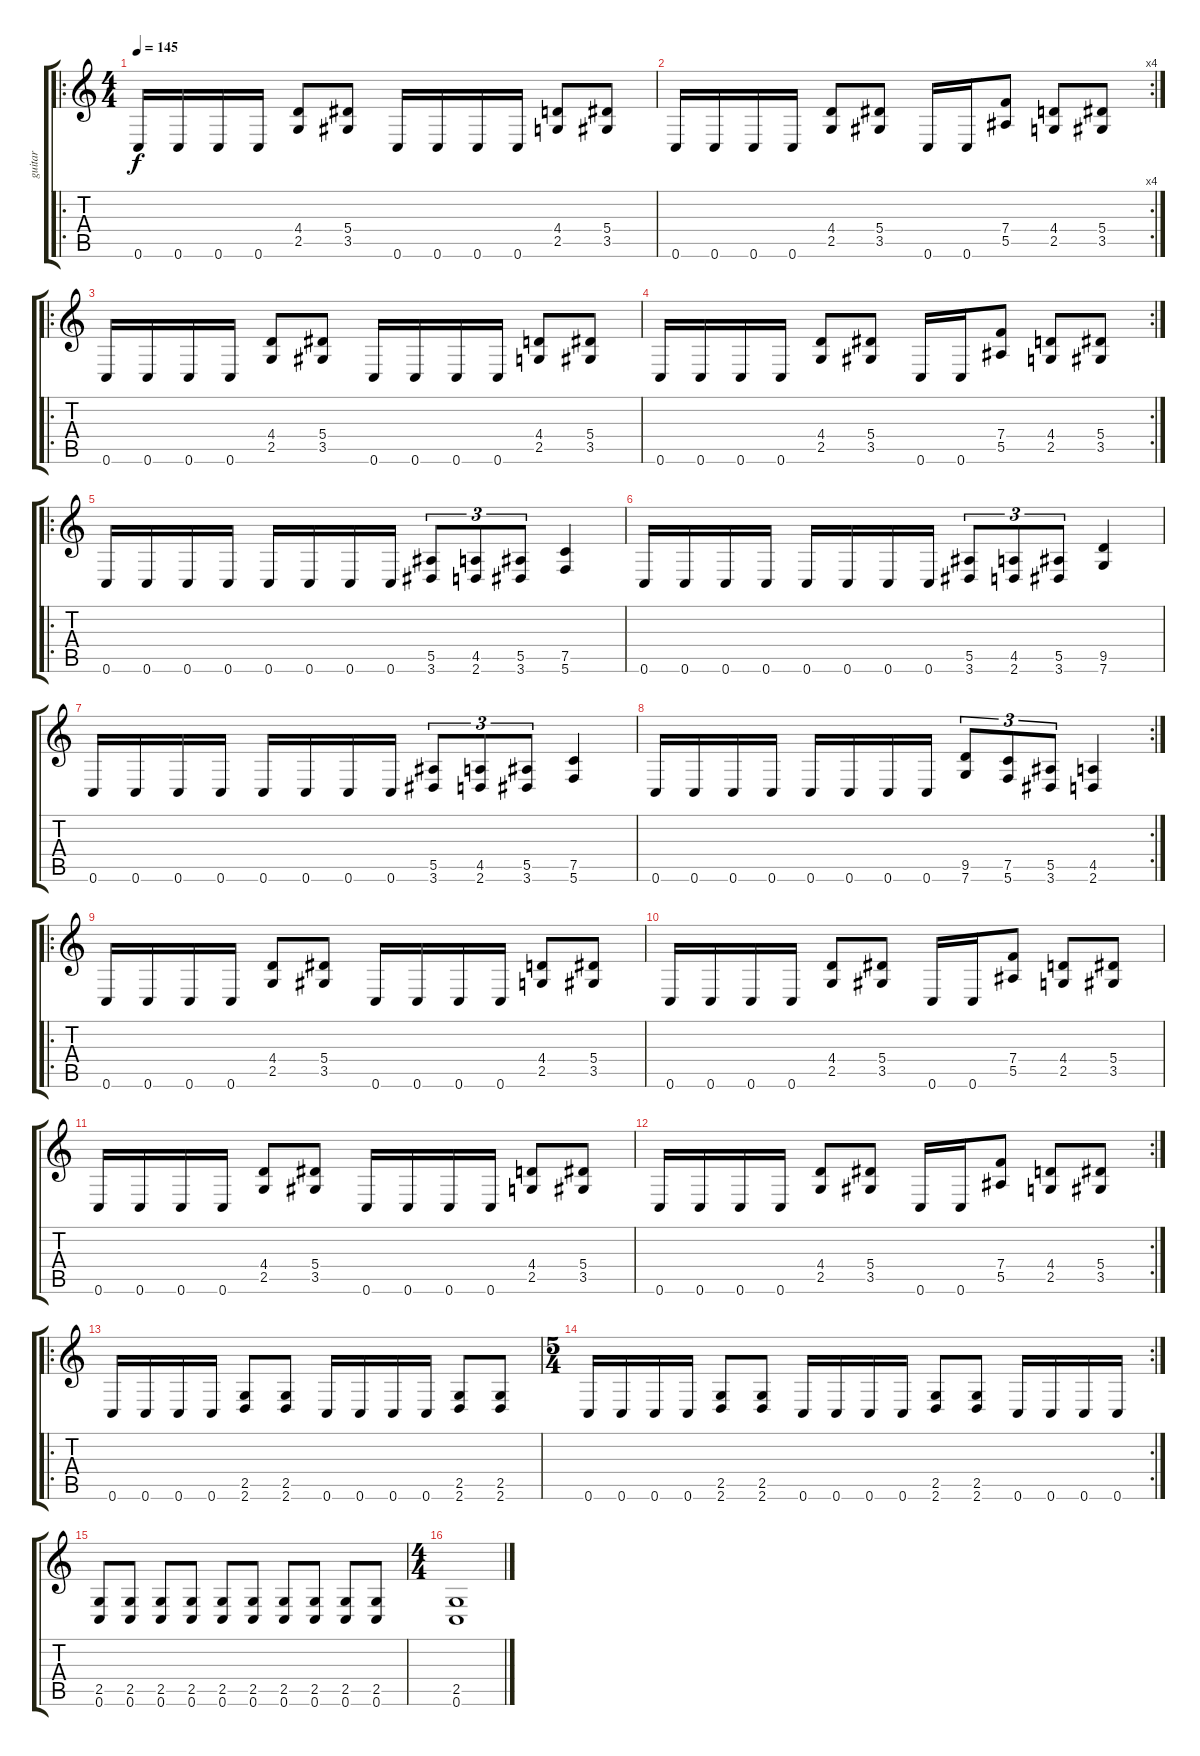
\track ("guitar" "guitar") {instrument distortionguitar}
\staff {score tabs}
\tuning (C4 G3 Eb3 Bb2 F2 C2) {hide}
\ro
\ts (4 4)
\tempo 145
\clef g2
\ks c
0.6.16{dy f instrument distortionguitar} 0.6.16 0.6.16 0.6.16 (4.4 2.5).8 (5.4 3.5).8 0.6.16 0.6.16 0.6.16 0.6.16 (4.4 2.5).8 (5.4 3.5).8 |
\rc 4
0.6.16 0.6.16 0.6.16 0.6.16 (4.4 2.5).8 (5.4 3.5).8 0.6.16 0.6.16 (7.4 5.5).8 (4.4 2.5).8 (5.4 3.5).8 |
\ro
0.6.16 0.6.16 0.6.16 0.6.16 (4.4 2.5).8 (5.4 3.5).8 0.6.16 0.6.16 0.6.16 0.6.16 (4.4 2.5).8 (5.4 3.5).8 |
\rc 2
0.6.16 0.6.16 0.6.16 0.6.16 (4.4 2.5).8 (5.4 3.5).8 0.6.16 0.6.16 (7.4 5.5).8 (4.4 2.5).8 (5.4 3.5).8 |
\ro
0.6.16 0.6.16 0.6.16 0.6.16 0.6.16 0.6.16 0.6.16 0.6.16 (5.5 3.6).8{tu (3 2)} (4.5 2.6).8{tu (3 2)} (5.5 3.6).8{tu (3 2)} (7.5 5.6).4 |
0.6.16 0.6.16 0.6.16 0.6.16 0.6.16 0.6.16 0.6.16 0.6.16 (5.5 3.6).8{tu (3 2)} (4.5 2.6).8{tu (3 2)} (5.5 3.6).8{tu (3 2)} (9.5 7.6).4 |
0.6.16 0.6.16 0.6.16 0.6.16 0.6.16 0.6.16 0.6.16 0.6.16 (5.5 3.6).8{tu (3 2)} (4.5 2.6).8{tu (3 2)} (5.5 3.6).8{tu (3 2)} (7.5 5.6).4 |
\rc 2
0.6.16 0.6.16 0.6.16 0.6.16 0.6.16 0.6.16 0.6.16 0.6.16 (9.5 7.6).8{tu (3 2)} (7.5 5.6).8{tu (3 2)} (5.5 3.6).8{tu (3 2)} (4.5 2.6).4 |
\ro
0.6.16 0.6.16 0.6.16 0.6.16 (4.4 2.5).8 (5.4 3.5).8 0.6.16 0.6.16 0.6.16 0.6.16 (4.4 2.5).8 (5.4 3.5).8 |
0.6.16 0.6.16 0.6.16 0.6.16 (4.4 2.5).8 (5.4 3.5).8 0.6.16 0.6.16 (7.4 5.5).8 (4.4 2.5).8 (5.4 3.5).8 |
0.6.16 0.6.16 0.6.16 0.6.16 (4.4 2.5).8 (5.4 3.5).8 0.6.16 0.6.16 0.6.16 0.6.16 (4.4 2.5).8 (5.4 3.5).8 |
\rc 2
0.6.16 0.6.16 0.6.16 0.6.16 (4.4 2.5).8 (5.4 3.5).8 0.6.16 0.6.16 (7.4 5.5).8 (4.4 2.5).8 (5.4 3.5).8 |
\ro
0.6.16 0.6.16 0.6.16 0.6.16 (2.5 2.6).8 (2.5 2.6).8 0.6.16 0.6.16 0.6.16 0.6.16 (2.5 2.6).8 (2.5 2.6).8 |
\rc 2
\ts (5 4)
0.6.16 0.6.16 0.6.16 0.6.16 (2.5 2.6).8 (2.5 2.6).8 0.6.16 0.6.16 0.6.16 0.6.16 (2.5 2.6).8 (2.5 2.6).8 0.6.16 0.6.16 0.6.16 0.6.16 |
(2.5 0.6).8 (2.5 0.6).8 (2.5 0.6).8 (2.5 0.6).8 (2.5 0.6).8 (2.5 0.6).8 (2.5 0.6).8 (2.5 0.6).8 (2.5 0.6).8 (2.5 0.6).8 |
\ts (4 4)
(2.5 0.6).1
